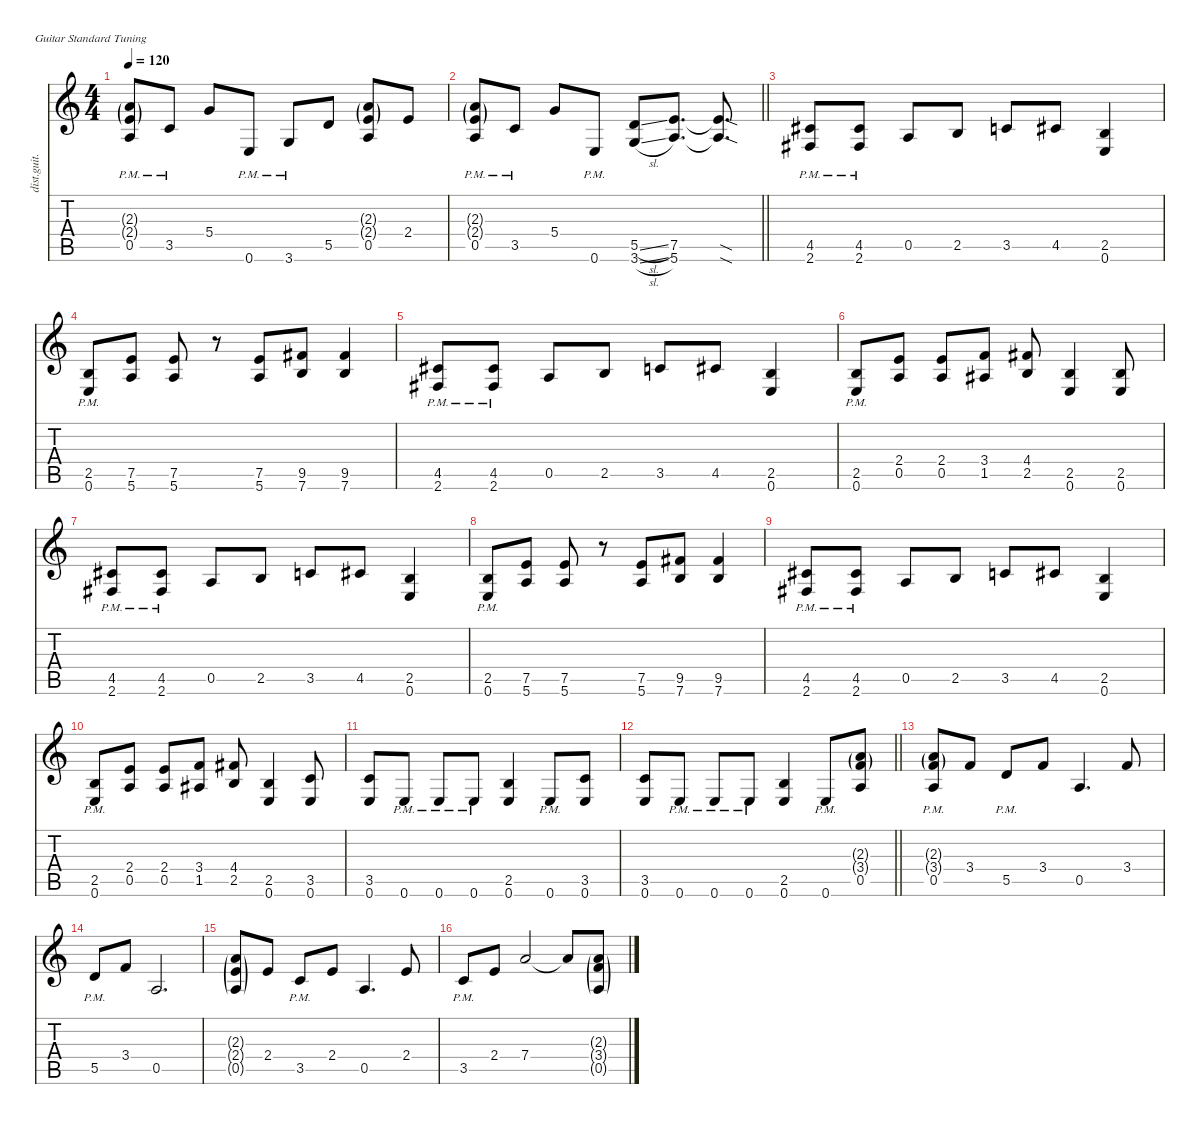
\defaultSystemsLayout 4
\hideDynamics
\bracketExtendMode nobrackets
\otherSystemsTrackNameOrientation horizontal
\track ("Guitar 1" "dist.guit.") {defaultSystemsLayout 4 mute instrument distortionguitar}
\staff {score tabs}
\tuning (E4 B3 G3 D3 A2 E2)
\ts (4 4)
\tempo 120
\clef g2
\ks c
(2.3{g} 2.4{g} 0.5{pm}).8{dy f beam Up} 3.5{pm}.8{beam Up} 5.4.8{beam Up} 0.6{pm}.8{beam Up} 3.6{pm}.8{beam Up} 5.5.8{beam Up} (2.3{g} 2.4{g} 0.5).8{beam Up} 2.4.8{beam Up} |
\barLineRight lightlight
(2.3{g} 2.4{g} 0.5{pm}).8{beam Up} 3.5{pm}.8{beam Up} 5.4.8{beam Up} 0.6{pm}.8{beam Up} (5.5{sl} 3.6{sl}).8{beam Up} (7.5 5.6).8{d beam Up} (7.5{sod t} 5.6{sod t}).8{d beam Up} |
(4.5{pm acc #} 2.6{pm acc #}).8{beam Up} (4.5{pm acc #} 2.6{pm acc #}).8{beam Up} 0.5.8{beam Up} 2.5.8{beam Up} 3.5.8{beam Up} 4.5{acc #}.8{beam Up} (2.5 0.6).4{beam Up} |
(2.5{pm} 0.6{pm}).8{beam Up} (7.5 5.6).8{beam Up} (7.5 5.6).8{beam Up} r.8{beam Up} (7.5 5.6).8{beam Up} (9.5{acc #} 7.6).8{beam Up} (9.5{acc #} 7.6).4{beam Up} |
(4.5{pm acc #} 2.6{pm acc #}).8{beam Up} (4.5{pm acc #} 2.6{pm acc #}).8{beam Up} 0.5.8{beam Up} 2.5.8{beam Up} 3.5.8{beam Up} 4.5{acc #}.8{beam Up} (2.5 0.6).4{beam Up} |
(2.5{pm} 0.6{pm}).8{beam Up} (2.4 0.5).8{beam Up} (2.4 0.5).8{beam Up} (3.4 1.5{acc #}).8{beam Up} (4.4{acc #} 2.5).8{beam Up} (2.5 0.6).4{beam Up} (2.5 0.6).8{beam Up} |
(4.5{pm acc #} 2.6{pm acc #}).8{beam Up} (4.5{pm acc #} 2.6{pm acc #}).8{beam Up} 0.5.8{beam Up} 2.5.8{beam Up} 3.5.8{beam Up} 4.5{acc #}.8{beam Up} (2.5 0.6).4{beam Up} |
(2.5{pm} 0.6{pm}).8{beam Up} (7.5 5.6).8{beam Up} (7.5 5.6).8{beam Up} r.8{beam Up} (7.5 5.6).8{beam Up} (9.5{acc #} 7.6).8{beam Up} (9.5{acc #} 7.6).4{beam Up} |
(4.5{pm acc #} 2.6{pm acc #}).8{beam Up} (4.5{pm acc #} 2.6{pm acc #}).8{beam Up} 0.5.8{beam Up} 2.5.8{beam Up} 3.5.8{beam Up} 4.5{acc #}.8{beam Up} (2.5 0.6).4{beam Up} |
(2.5{pm} 0.6{pm}).8{beam Up} (2.4 0.5).8{beam Up} (2.4 0.5).8{beam Up} (3.4 1.5{acc #}).8{beam Up} (4.4{acc #} 2.5).8{beam Up} (2.5 0.6).4{beam Up} (3.5 0.6).8{beam Up} |
(3.5 0.6).8{beam Up} 0.6{pm}.8{beam Up} 0.6{pm}.8{beam Up} 0.6{pm}.8{beam Up} (2.5 0.6).4{beam Up} 0.6{pm}.8{beam Up} (3.5 0.6).8{beam Up} |
\barLineRight lightlight
(3.5 0.6).8{beam Up} 0.6{pm}.8{beam Up} 0.6{pm}.8{beam Up} 0.6{pm}.8{beam Up} (2.5 0.6).4{beam Up} 0.6{pm}.8{beam Up} (2.3{g} 3.4{g} 0.5).8{beam Up} |
(2.3{g} 3.4{g} 0.5{pm}).8{beam Up} 3.4.8{beam Up} 5.5{pm}.8{beam Up} 3.4.8{beam Up} 0.5.4{d beam Up} 3.4.8{beam Up} |
5.5{pm}.8{beam Up} 3.4.8{beam Up} 0.5.2{d beam Up} |
(2.3{g} 2.4{g} 0.5{g}).8{beam Up} 2.4.8{beam Up} 3.5{pm}.8{beam Up} 2.4.8{beam Up} 0.5.4{d beam Up} 2.4.8{beam Up} |
3.5{pm}.8{beam Up} 2.4.8{beam Up} 7.4.2{beam Up} 7.4{t}.8{beam Up} (2.3{g} 3.4{g} 0.5{g}).8{beam Up}
